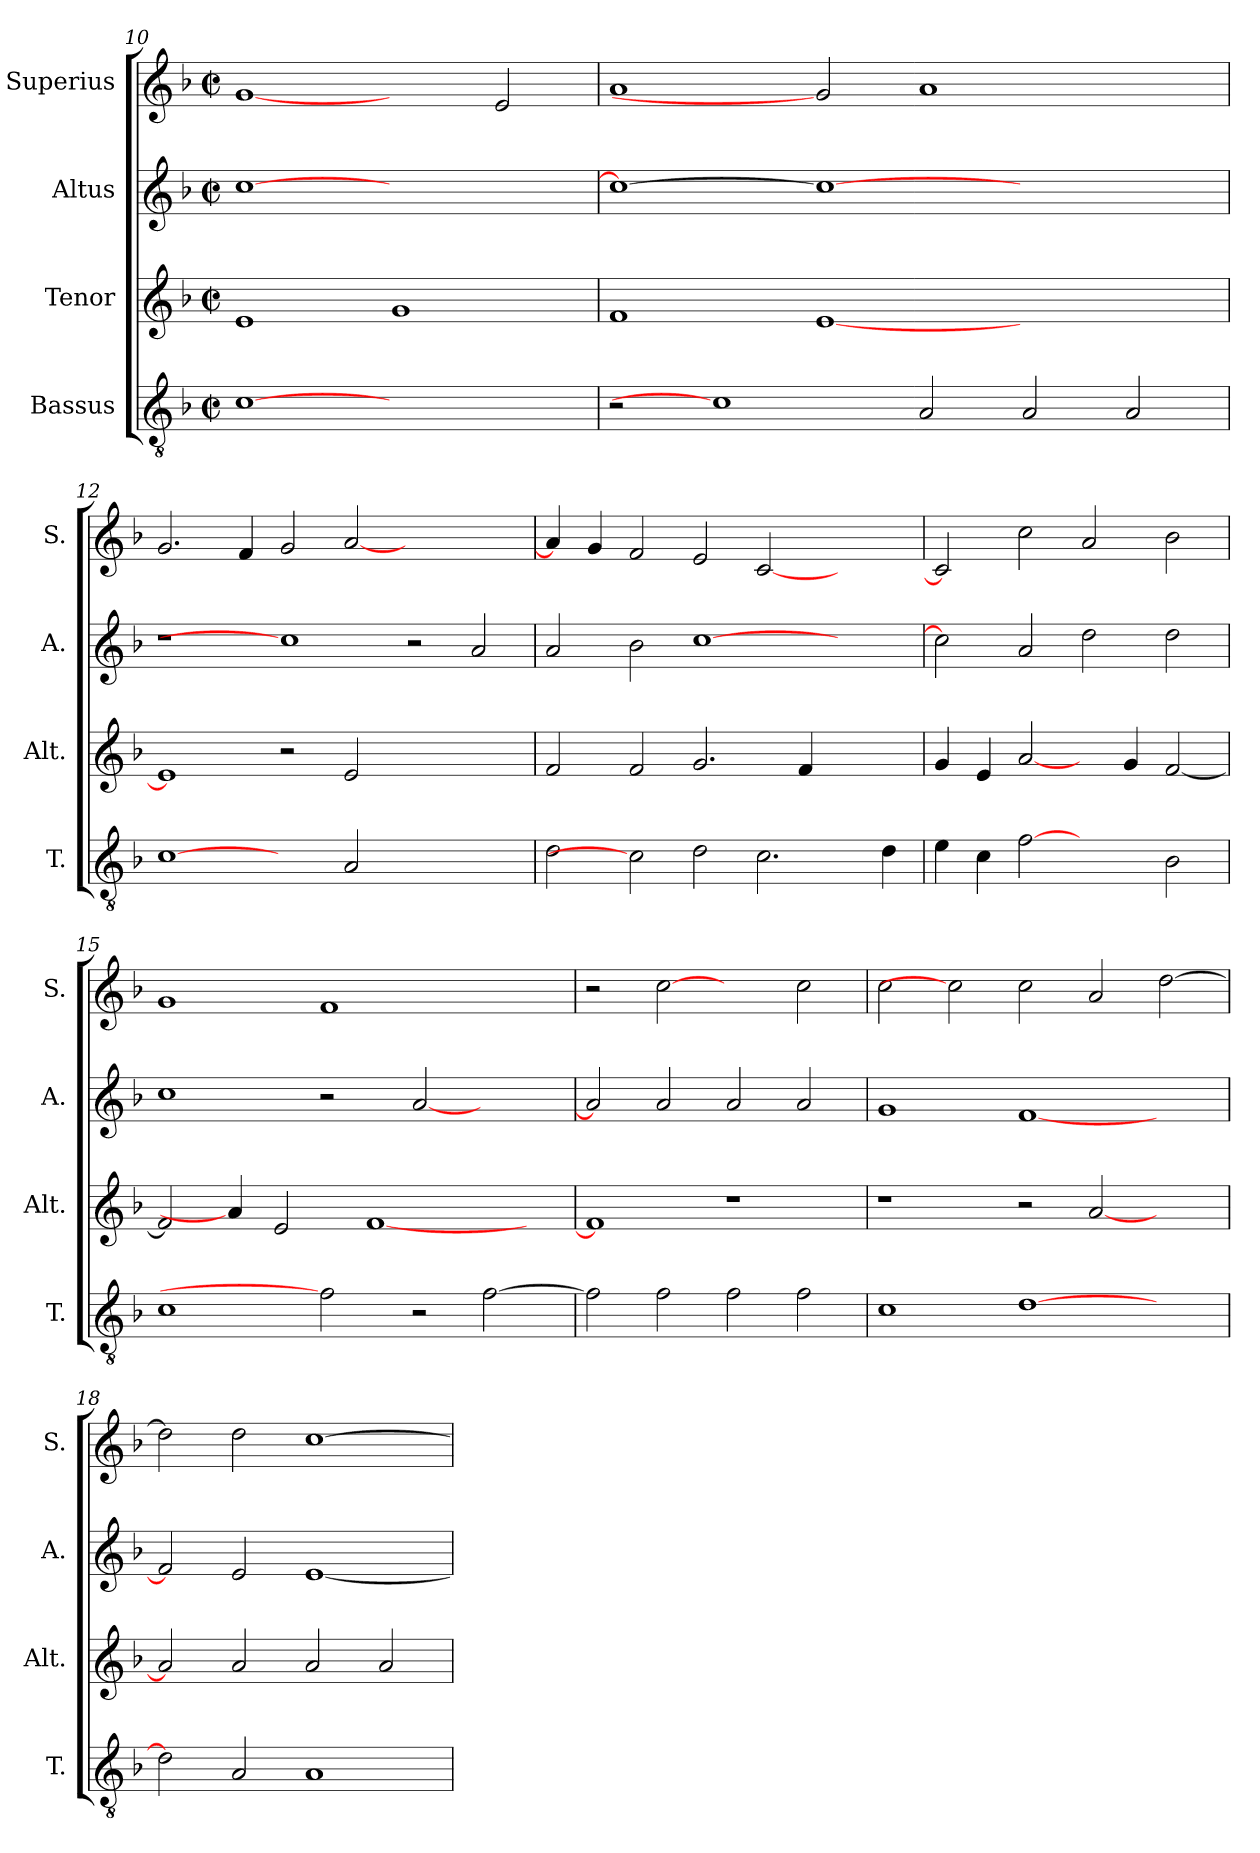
**kern	**kern	**kern	**kern
*part4	*part3	*part2	*part1
*staff4	*staff3	*staff2	*staff1
*I"Bassus	*I"Tenor	*I"Altus	*I"Superius
*I'T.	*I'Alt.	*I'A.	*I'S.
*clefGv2	*clefG2	*clefG2	*clefG2
*ITrd7c12	*	*	*
*k[b-]	*k[b-]	*k[b-]	*k[b-]
*F:	*F:	*F:	*F:
*M2/2	*M2/2	*M2/2	*M2/2
*met(c|)	*met(c|)	*met(c|)	*met(c|)
=10	=10	=10	=10
[1Ci	1ei	[>1cci	[1gi
1ryy	1gi	1ryy	2ryy
.	.	.	2ei/
=11	=11	=11	=11
2r	1fi	1cci_>	1ai
1Ci]	.	.	.
.	[<1ei	1cci_	2gi]
2AAi/	.	.	1ai
2AAi/	1ryy	1ryy	.
2AAi/	.	.	2ryy
!!LO:PB:g=z
=12	=12	=12	=12
[1Ci	1ei]	1r	2.gi/
.	.	.	4fi/
2ryy	2r	1cci]	2gi/
2AAi/	2ei/	.	[<2ai/
1ryy	1ryy	2r	1ryy
.	.	2ai/	.
=13	=13	=13	=13
2Di\	2fi/	2ai/	4ai/]
.	.	.	4gi/
2Ci]	2fi/	2b-i\	2fi/
2Di\	2.gi/	[>1cci	2ei/
2.Ci\	.	.	[<2ci/
.	4fi/	.	.
.	2ryy	2ryy	2ryy
4Di\	.	.	.
=14	=14	=14	=14
4Ei\	4gi/	2cci\]	2ci/]
4Ci\	4ei/	.	.
[2Fi	[2ai/	2ai/	2cci\
2ryy	4ryy	2ddi\	2ai/
.	4gi/	.	.
2BB-i\	[<2fi/	2ddi\	2b-i\
=15	=15	=15	=15
1Ci	2fi/]	1cci	1gi
.	4ai/]	.	.
.	2ei/	.	.
2Fi]	.	2r	1fi
.	[<1fi	.	.
2r	.	[<2ai/	.
[>2Fi\	.	2ryy	2ryy
.	4ryy	.	.
=16	=16	=16	=16
2Fi\]	1fi]	2ai/]	2r
2Fi\	.	2ai/	[2cci
2Fi\	1r	2ai/	2ryy
2Fi\	.	2ai/	2cci\
!!LO:LB:g=z
=17	=17	=17	=17
1Ci	1r	1gi	2cci\
.	.	.	2cci]
[>1Di	2r	[<1fi	2cci\
.	[<2ai/	.	2ai/
2ryy	2ryy	2ryy	[>2ddi\
=18	=18	=18	=18
2Di\]	2ai/]	2fi/]	2ddi\]
2AAi/	2ai/	2ei/	2ddi\
1AAi	2ai/	[<1ei	[>1cci
.	2ai/	.	.
=	=	=	=
*-	*-	*-	*-
